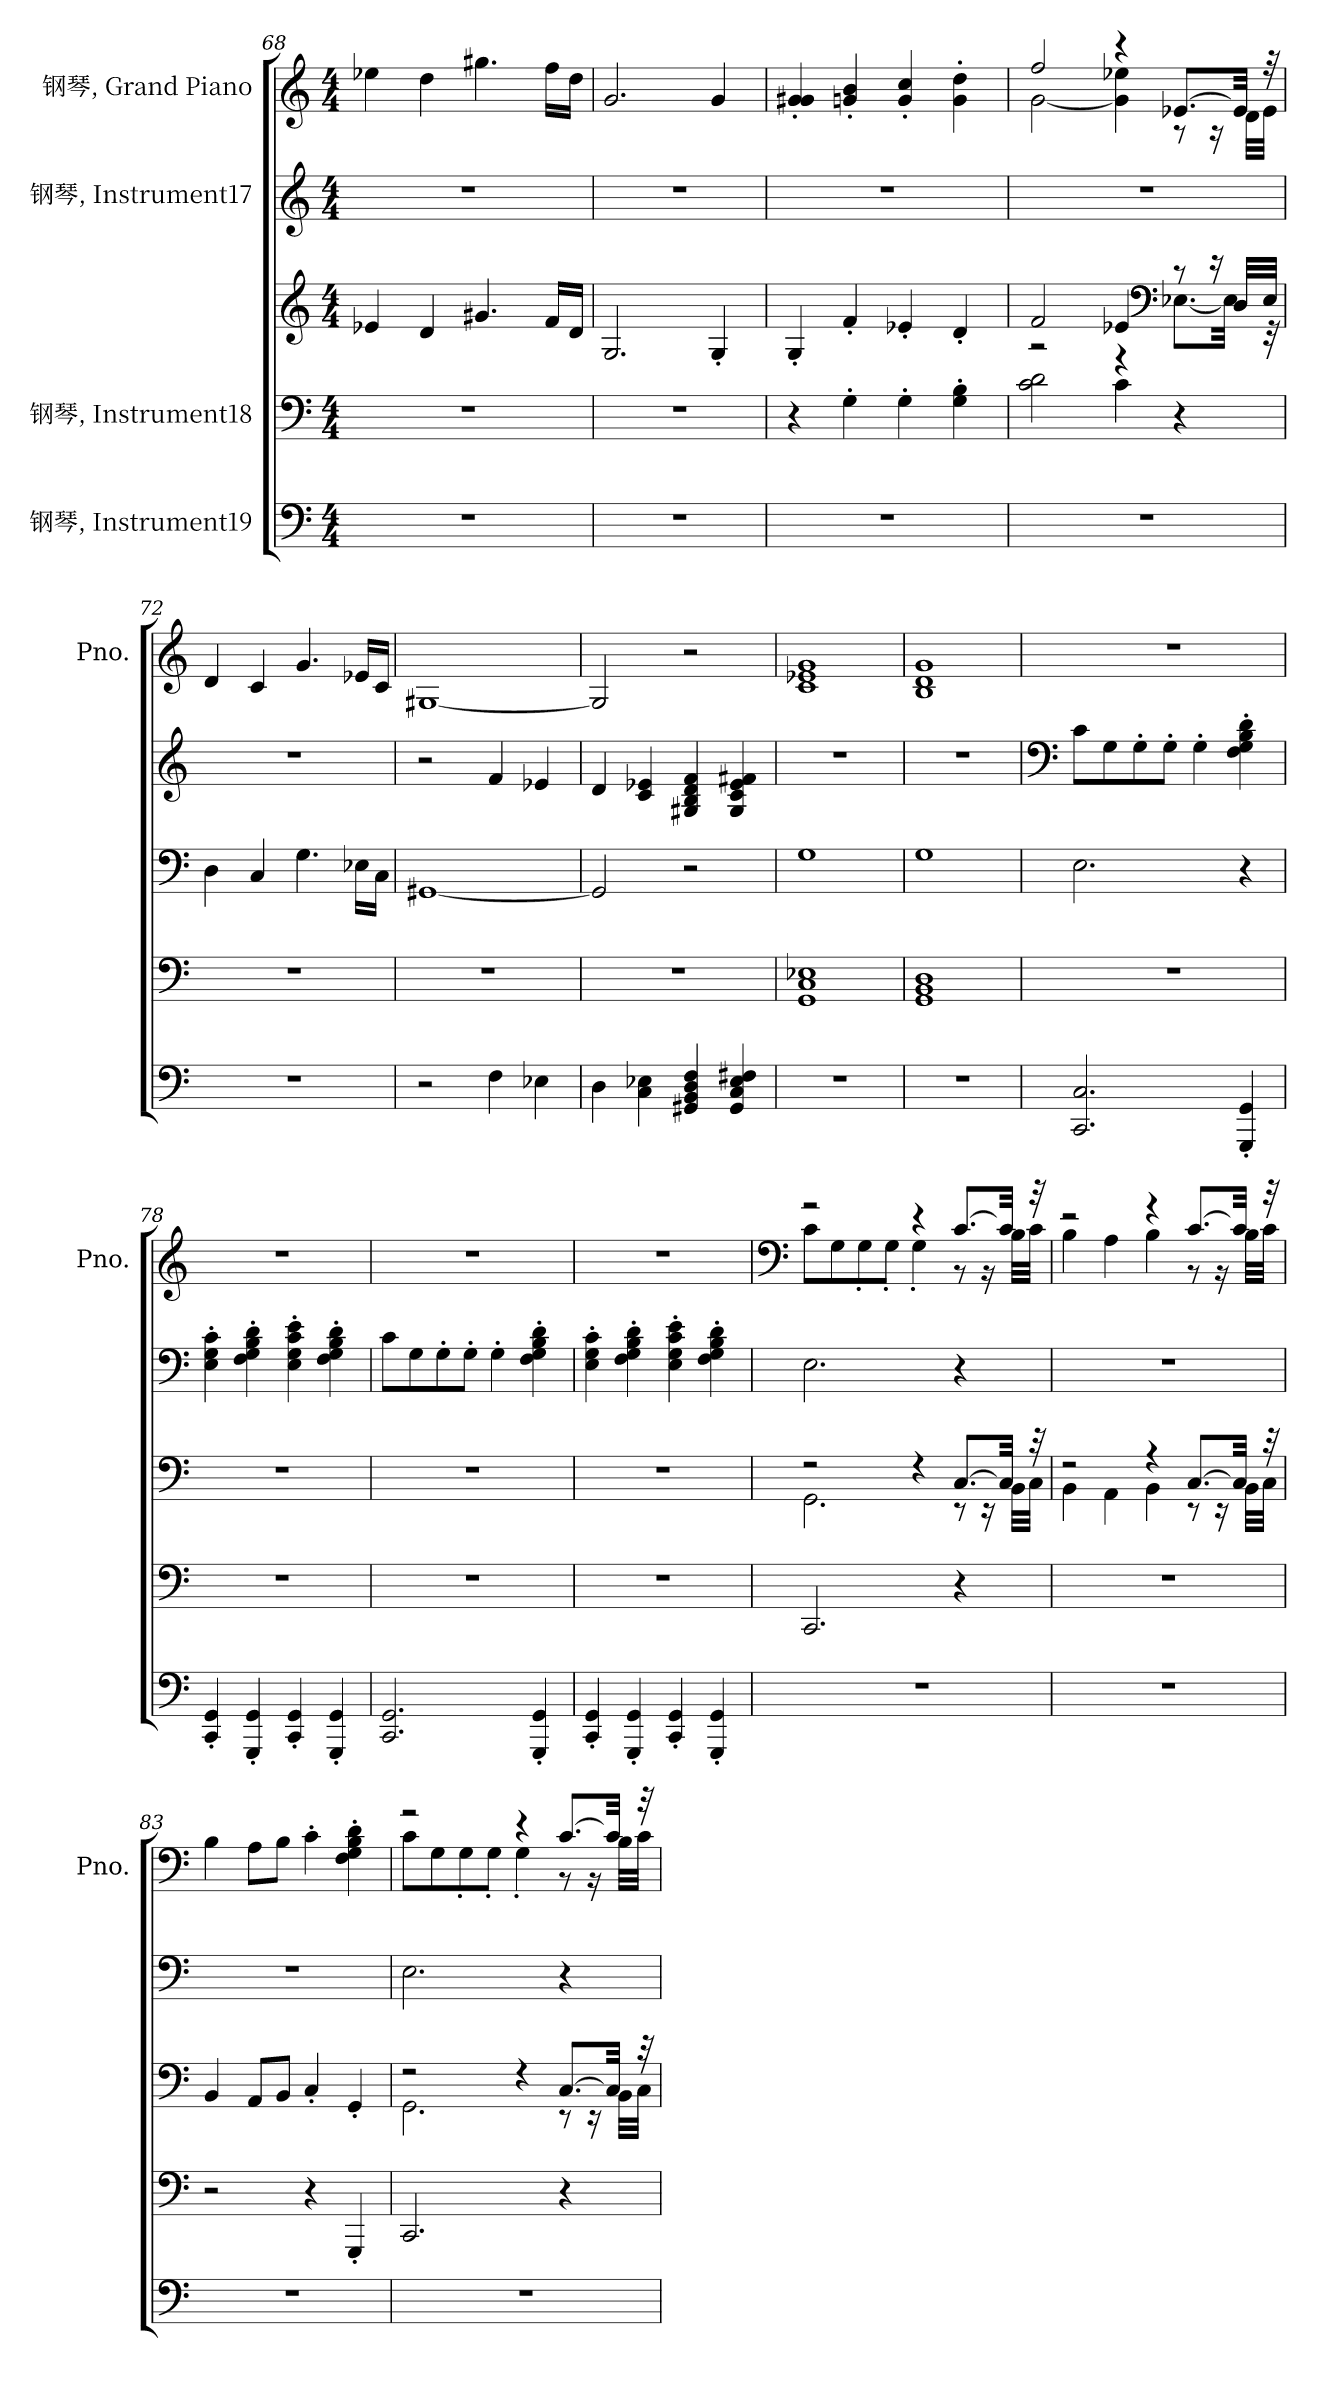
**kern	**kern	**kern	**kern	**kern
*part4	*part3	*part3	*part2	*part1
*staff5	*staff4	*staff3	*staff2	*staff1
*I"钢琴, Instrument19	*I"钢琴, Instrument18	*	*I"钢琴, Instrument17	*I"钢琴, Grand Piano
*	*	*	*	*I'Pno.
*clefF4	*clefF4	*clefG2	*clefG2	*clefG2
*k[]	*k[]	*k[]	*k[]	*k[]
*M4/4	*M4/4	*M4/4	*M4/4	*M4/4
=68	=68	=68	=68	=68
1r	1r	4e-X/	1r	4ee-X\
.	.	4d/	.	4dd\
.	.	4.g#X/	.	4.gg#X\
.	.	16f/LL	.	16ff\LL
.	.	16d/JJ	.	16dd\JJ
=69	=69	=69	=69	=69
1r	1r	2.G/	1r	2.g/
.	.	4G'/	.	4g/
!!LO:PB:g=z
=70	=70	=70	=70	=70
1r	4r	4G'/	1r	4g/' 4g#X/'
.	4G'\	4f'/	.	4gn/' 4b/'
.	4G'\	4e-X'/	.	4g/' 4cc/'
.	4G\' 4B\'	4d'/	.	4g\' 4dd\'
=71	=71	=71	=71	=71
*	*	*^	*	*^
1r	2c\ 2d\	2f/	2r	1r	2ff/	[2g\
.	4c\	4e-X/	4r	.	4r	4g\] 4ee-X\
*	*	*clefF4	*	*	*	*
.	4r	8r	[8.E-X\L	.	[8.e-X/L	8r
.	.	16r	.	.	.	16r
.	.	32D/LLL	32E-\Jkk]	.	32e-/Jkk]	32d\LLL
.	.	32E-/JJJ	32r	.	32r	32e-\JJJ
*	*	*v	*v	*	*v	*v
=72	=72	=72	=72	=72
1r	1r	4D\	1r	4d/
.	.	4C/	.	4c/
.	.	4.G\	.	4.g/
.	.	16E-X\LL	.	16e-X/LL
.	.	16C\JJ	.	16c/JJ
=73	=73	=73	=73	=73
2r	1r	[1GG#X	2r	[1G#X
4F\	.	.	4f/	.
4E-X\	.	.	4e-X/	.
=74	=74	=74	=74	=74
4D\	1r	2GG#/]	4d/	2G#/]
4C\ 4E-X\	.	.	4c/ 4e-X/	.
4GG#X/ 4BB/ 4D/ 4F/	.	2r	4G#X/ 4B/ 4d/ 4f/	2r
4GG#/ 4C/ 4E-/ 4F#X/	.	.	4G#/ 4c/ 4e-/ 4f#X/	.
=75	=75	=75	=75	=75
1r	1GG 1C 1E-X	1G	1r	1c 1e-X 1g
!!LO:LB:g=z
=76	=76	=76	=76	=76
1r	1GG 1BB 1D	1G	1r	1B 1d 1g
=77	=77	=77	=77	=77
*	*	*	*clefF4	*
2.CC/ 2.C/	1r	2.E\	8c\L	1r
.	.	.	8G\	.
.	.	.	8G'\	.
.	.	.	8G'\J	.
.	.	.	4G'\	.
4GGG/' 4GG/'	.	4r	4F\' 4G\' 4B\' 4d\'	.
=78	=78	=78	=78	=78
4CC/' 4GG/'	1r	1r	4E\' 4G\' 4c\'	1r
4GGG/' 4GG/'	.	.	4F\' 4G\' 4B\' 4d\'	.
4CC/' 4GG/'	.	.	4E\' 4G\' 4c\' 4e\'	.
4GGG/' 4GG/'	.	.	4F\' 4G\' 4B\' 4d\'	.
=79	=79	=79	=79	=79
2.CC/ 2.GG/	1r	1r	8c\L	1r
.	.	.	8G\	.
.	.	.	8G'\	.
.	.	.	8G'\J	.
.	.	.	4G'\	.
4GGG/' 4GG/'	.	.	4F\' 4G\' 4B\' 4d\'	.
=80	=80	=80	=80	=80
4CC/' 4GG/'	1r	1r	4E\' 4G\' 4c\'	1r
4GGG/' 4GG/'	.	.	4F\' 4G\' 4B\' 4d\'	.
4CC/' 4GG/'	.	.	4E\' 4G\' 4c\' 4e\'	.
4GGG/' 4GG/'	.	.	4F\' 4G\' 4B\' 4d\'	.
!!LO:PB:g=z
=81	=81	=81	=81	=81
*	*	*	*	*clefF4
*	*	*^	*	*^
1r	2.CC/	2r	2.GG\	2.E\	2r	8c\L
.	.	.	.	.	.	8G\
.	.	.	.	.	.	8G'\
.	.	.	.	.	.	8G'\J
.	.	4r	.	.	4r	4G'\
.	4r	[8.C/L	8r	4r	[8.c/L	8r
.	.	.	16r	.	.	16r
.	.	32C/Jkk]	32BB\LLL	.	32c/Jkk]	32B\LLL
.	.	32r	32C\JJJ	.	32r	32c\JJJ
=82	=82	=82	=82	=82	=82	=82
1r	1r	2r	4BB\	1r	2r	4B\
.	.	.	4AA\	.	.	4A\
.	.	4r	4BB\	.	4r	4B\
.	.	[8.C/L	8r	.	[8.c/L	8r
.	.	.	16r	.	.	16r
.	.	32C/Jkk]	32BB\LLL	.	32c/Jkk]	32B\LLL
.	.	32r	32C\JJJ	.	32r	32c\JJJ
*	*	*v	*v	*	*v	*v
=83	=83	=83	=83	=83
1r	2r	4BB/	1r	4B\
.	.	8AA/L	.	8A\L
.	.	8BB/J	.	8B\J
.	4r	4C'/	.	4c'\
.	4GGG'/	4GG'/	.	4F\' 4G\' 4B\' 4d\'
=84	=84	=84	=84	=84
*	*	*^	*	*^
1r	2.CC/	2r	2.GG\	2.E\	2r	8c\L
.	.	.	.	.	.	8G\
.	.	.	.	.	.	8G'\
.	.	.	.	.	.	8G'\J
.	.	4r	.	.	4r	4G'\
.	4r	[8.C/L	8r	4r	[8.c/L	8r
.	.	.	16r	.	.	16r
.	.	32C/Jkk]	32BB\LLL	.	32c/Jkk]	32B\LLL
.	.	32r	32C\JJJ	.	32r	32c\JJJ
*	*	*v	*v	*	*v	*v
=	=	=	=	=
*-	*-	*-	*-	*-
